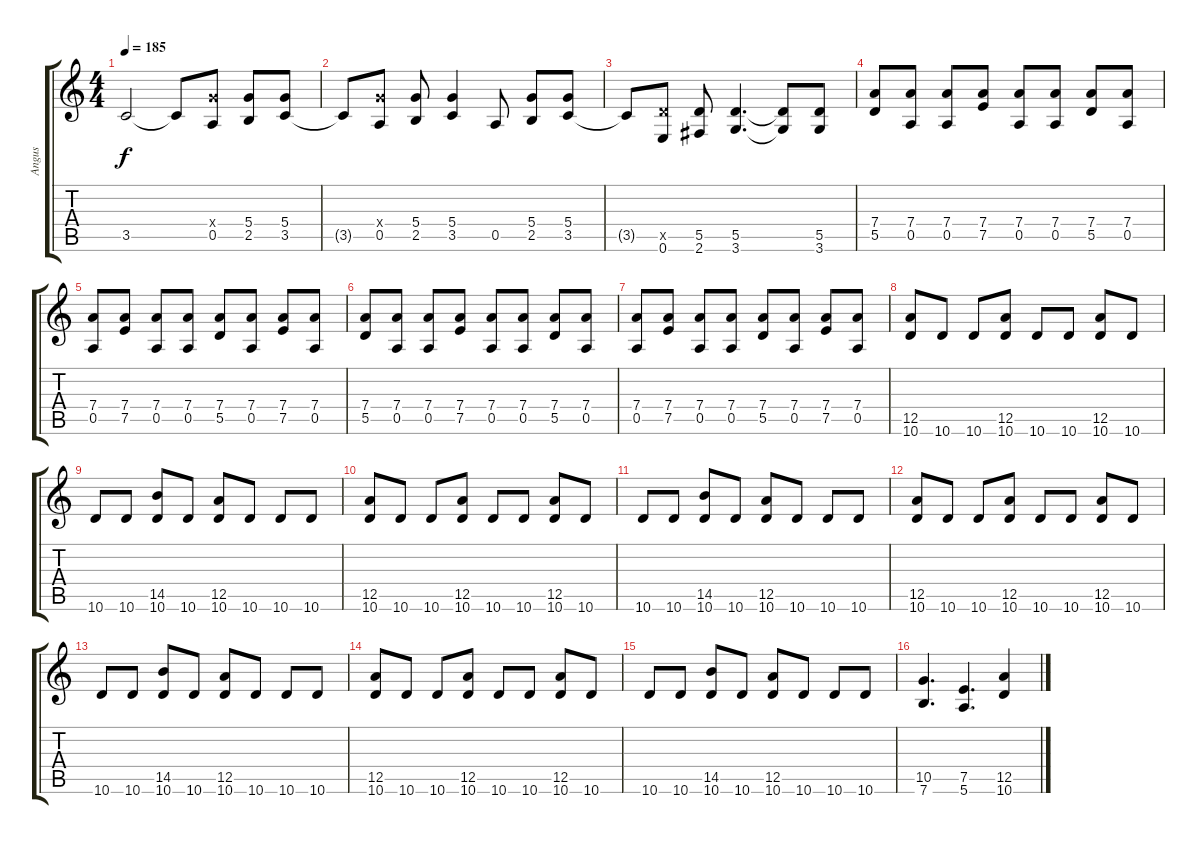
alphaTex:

\track ("Angus" "Angus") {instrument distortionguitar}
\staff {score tabs}
\tuning (E4 B3 G3 D3 A2 E2) {hide}
\ts (4 4)
\tempo 185
\clef g2
\ks c
3.5{t}.2{dy f} 3.5{t}.8 (5.4{x} 0.5).8 (5.4 2.5).8 (5.4 3.5).8 |
3.5{t}.8 (5.4{x} 0.5).8 (5.4 2.5).8 (5.4 3.5).4 0.5.8 (5.4 2.5).8 (5.4 3.5).8 |
3.5{t}.8 (5.5{x} 0.6).8 (5.5 2.6).8 (5.5 3.6).4{d} (5.5{t} 3.6{t}).8 (5.5 3.6).8 |
(7.4 5.5).8 (7.4 0.5).8 (7.4 0.5).8 (7.4 7.5).8 (7.4 0.5).8 (7.4 0.5).8 (7.4 5.5).8 (7.4 0.5).8 |
(7.4 0.5).8 (7.4 7.5).8 (7.4 0.5).8 (7.4 0.5).8 (7.4 5.5).8 (7.4 0.5).8 (7.4 7.5).8 (7.4 0.5).8 |
(7.4 5.5).8 (7.4 0.5).8 (7.4 0.5).8 (7.4 7.5).8 (7.4 0.5).8 (7.4 0.5).8 (7.4 5.5).8 (7.4 0.5).8 |
(7.4 0.5).8 (7.4 7.5).8 (7.4 0.5).8 (7.4 0.5).8 (7.4 5.5).8 (7.4 0.5).8 (7.4 7.5).8 (7.4 0.5).8 |
(12.5 10.6).8 10.6.8 10.6.8 (12.5 10.6).8 10.6.8 10.6.8 (12.5 10.6).8 10.6.8 |
10.6.8 10.6.8 (14.5 10.6).8 10.6.8 (12.5 10.6).8 10.6.8 10.6.8 10.6.8 |
(12.5 10.6).8 10.6.8 10.6.8 (12.5 10.6).8 10.6.8 10.6.8 (12.5 10.6).8 10.6.8 |
10.6.8 10.6.8 (14.5 10.6).8 10.6.8 (12.5 10.6).8 10.6.8 10.6.8 10.6.8 |
(12.5 10.6).8 10.6.8 10.6.8 (12.5 10.6).8 10.6.8 10.6.8 (12.5 10.6).8 10.6.8 |
10.6.8 10.6.8 (14.5 10.6).8 10.6.8 (12.5 10.6).8 10.6.8 10.6.8 10.6.8 |
(12.5 10.6).8 10.6.8 10.6.8 (12.5 10.6).8 10.6.8 10.6.8 (12.5 10.6).8 10.6.8 |
10.6.8 10.6.8 (14.5 10.6).8 10.6.8 (12.5 10.6).8 10.6.8 10.6.8 10.6.8 |
(10.5 7.6).4{d} (7.5 5.6).4{d} (12.5 10.6).4
